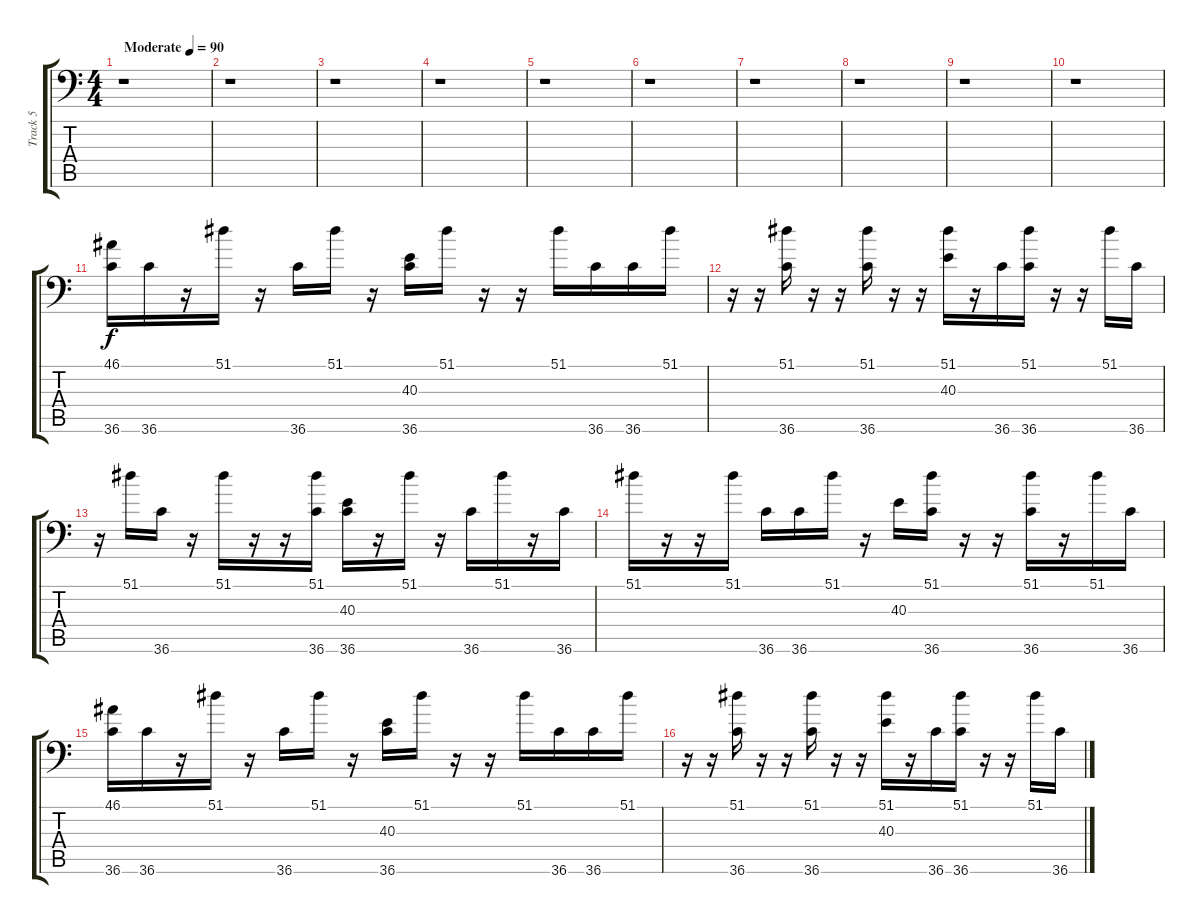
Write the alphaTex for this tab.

\track ("Track 5" "Track 5") {instrument acousticgrandpiano}
\staff {score tabs}
\tuning (C-1 C-1 C-1 C-1 C-1 C-1) {hide}
\ts (4 4)
\tempo (90 "Moderate")
\clef f4
\ks c
r.1{dy f instrument acousticgrandpiano} |
r.1 |
r.1 |
r.1 |
r.1 |
r.1 |
r.1 |
r.1 |
r.1 |
r.1 |
(46.1 36.6).16 36.6.16 r.16 51.1.16 r.16 36.6.16 51.1.16 r.16 (40.3 36.6).16 51.1.16 r.16 r.16 51.1.16 36.6.16 36.6.16 51.1.16 |
r.16 r.16 (51.1 36.6).16 r.16 r.16 (51.1 36.6).16 r.16 r.16 (51.1 40.3).16 r.16 36.6.16 (51.1 36.6).16 r.16 r.16 51.1.16 36.6.16 |
r.16 51.1.16 36.6.16 r.16 51.1.16 r.16 r.16 (51.1 36.6).16 (40.3 36.6).16 r.16 51.1.16 r.16 36.6.16 51.1.16 r.16 36.6.16 |
51.1.16 r.16 r.16 51.1.16 36.6.16 36.6.16 51.1.16 r.16 40.3.16 (51.1 36.6).16 r.16 r.16 (51.1 36.6).16 r.16 51.1.16 36.6.16 |
(46.1 36.6).16 36.6.16 r.16 51.1.16 r.16 36.6.16 51.1.16 r.16 (40.3 36.6).16 51.1.16 r.16 r.16 51.1.16 36.6.16 36.6.16 51.1.16 |
r.16 r.16 (51.1 36.6).16 r.16 r.16 (51.1 36.6).16 r.16 r.16 (51.1 40.3).16 r.16 36.6.16 (51.1 36.6).16 r.16 r.16 51.1.16 36.6.16
